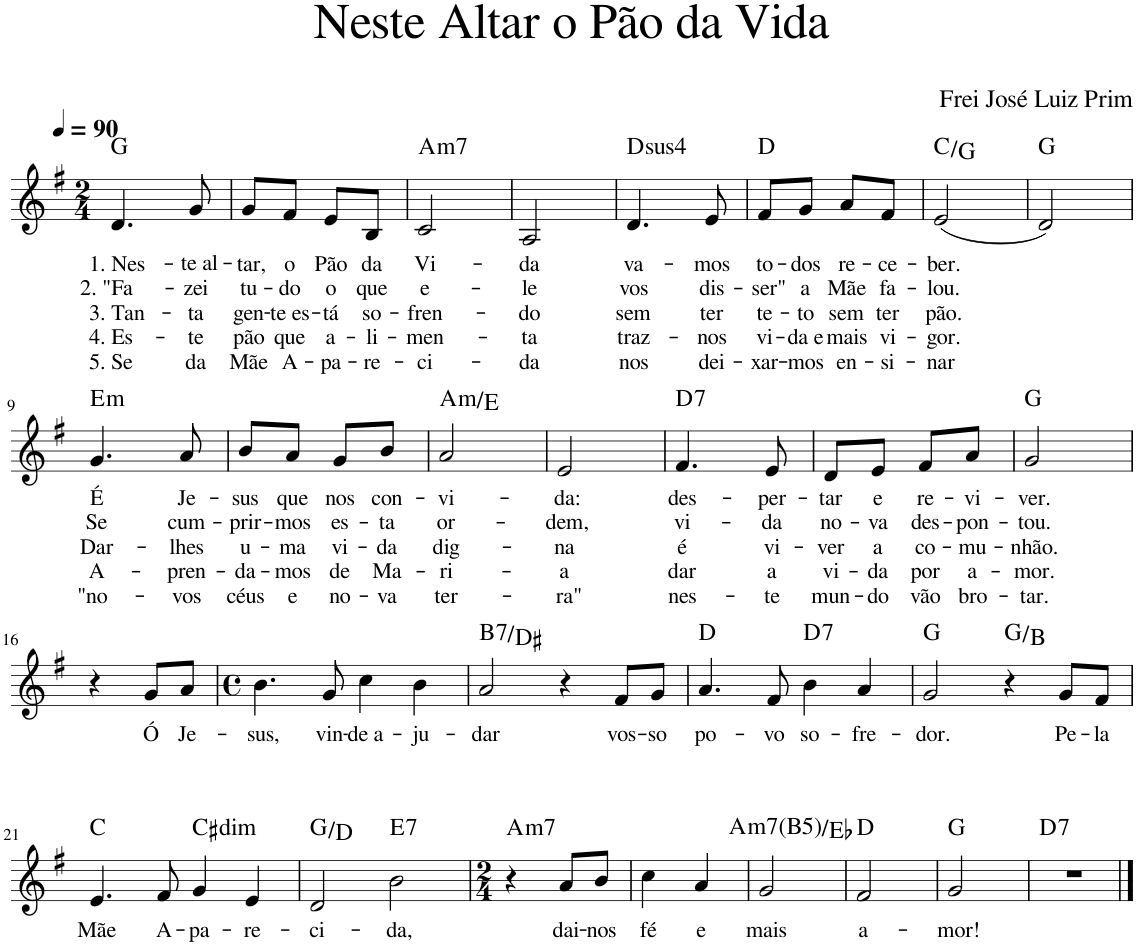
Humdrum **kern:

**kern	**text	**text	**text	**text	**text	**harte
*part1	*part1	*part1	*part1	*part1	*part1	*part1
*staff1	*staff1	*staff1	*staff1	*staff1	*staff1	*
*I"Voz	*	*	*	*	*	*
*I'Vo.	*	*	*	*	*	*
*stria5	*	*	*	*	*	*
*clefG2	*	*	*	*	*	*
*k[f#]	*	*	*	*	*	*
*M2/4	*	*	*	*	*	*
*MM90	*	*	*	*	*	*
=1	=1	=1	=1	=1	=1	=1
!	!LO:LY:b	!LO:LY:b	!LO:LY:b	!LO:LY:b	!LO:LY:b	!
4.d/	1. Nes-	2. "Fa-	3. Tan-	4. Es-	5. Se	G:maj
!	!LO:LY:b	!LO:LY:b	!LO:LY:b	!LO:LY:b	!LO:LY:b	!
8g/	-te al-	-zei	-ta	-te	da	.
=2	=2	=2	=2	=2	=2	=2
!	!LO:LY:b	!LO:LY:b	!LO:LY:b	!LO:LY:b	!LO:LY:b	!
8g/L	-tar,	tu-	gen-	pão	Mãe	.
!	!LO:LY:b	!LO:LY:b	!LO:LY:b	!LO:LY:b	!LO:LY:b	!
8f#/J	o	-do	-te es-	que	A-	.
!	!LO:LY:b	!LO:LY:b	!LO:LY:b	!LO:LY:b	!LO:LY:b	!
8e/L	Pão	o	-tá	a-	-pa-	.
!	!LO:LY:b	!LO:LY:b	!LO:LY:b	!LO:LY:b	!LO:LY:b	!
8B/J	da	que	so-	-li-	-re-	.
=3	=3	=3	=3	=3	=3	=3
!	!LO:LY:b	!LO:LY:b	!LO:LY:b	!LO:LY:b	!LO:LY:b	!LO:H:kt=m7
2c/	Vi-	e-	-fren-	-men-	-ci-	A:min7
=4	=4	=4	=4	=4	=4	=4
!	!LO:LY:b	!LO:LY:b	!LO:LY:b	!LO:LY:b	!LO:LY:b	!
2A/	-da	-le	-do	-ta	-da	.
=5	=5	=5	=5	=5	=5	=5
!	!LO:LY:b	!LO:LY:b	!LO:LY:b	!LO:LY:b	!LO:LY:b	!LO:H:kt=4
4.d/	va-	vos	sem	traz-	nos	D:sus4
!	!LO:LY:b	!LO:LY:b	!LO:LY:b	!LO:LY:b	!LO:LY:b	!
8e/	-mos	dis-	ter	-nos	dei-	.
=6	=6	=6	=6	=6	=6	=6
!	!LO:LY:b	!LO:LY:b	!LO:LY:b	!LO:LY:b	!LO:LY:b	!
8f#/L	to-	-ser"	te-	vi-	-xar-	D:maj
!	!LO:LY:b	!LO:LY:b	!LO:LY:b	!LO:LY:b	!LO:LY:b	!
8g/J	-dos	a	-to	-da e	-mos	.
!	!LO:LY:b	!LO:LY:b	!LO:LY:b	!LO:LY:b	!LO:LY:b	!
8a/L	re-	Mãe	sem	mais	en-	.
!	!LO:LY:b	!LO:LY:b	!LO:LY:b	!LO:LY:b	!LO:LY:b	!
8f#/J	-ce-	fa-	ter	vi-	-si-	.
=7	=7	=7	=7	=7	=7	=7
!	!LO:LY:b	!LO:LY:b	!LO:LY:b	!LO:LY:b	!LO:LY:b	!
(2e/	ber.	-lou.	pão.	-gor.	-nar	C:maj/5
=8	=8	=8	=8	=8	=8	=8
2d/)	.	.	.	.	.	G:maj
!!LO:LB:g=z
=9	=9	=9	=9	=9	=9	=9
!	!LO:LY:b	!LO:LY:b	!LO:LY:b	!LO:LY:b	!LO:LY:b	!LO:H:kt=m
4.g/	É	Se	Dar-	A-	"no-	E:min
!	!LO:LY:b	!LO:LY:b	!LO:LY:b	!LO:LY:b	!LO:LY:b	!
8a/	Je-	cum-	-lhes	-pren-	-vos	.
=10	=10	=10	=10	=10	=10	=10
!	!LO:LY:b	!LO:LY:b	!LO:LY:b	!LO:LY:b	!LO:LY:b	!
8b/L	-sus	-prir-	u-	-da-	céus	.
!	!LO:LY:b	!LO:LY:b	!LO:LY:b	!LO:LY:b	!LO:LY:b	!
8a/J	que	-mos	-ma	-mos	e	.
!	!LO:LY:b	!LO:LY:b	!LO:LY:b	!LO:LY:b	!LO:LY:b	!
8g/L	nos	es-	vi-	de	no-	.
!	!LO:LY:b	!LO:LY:b	!LO:LY:b	!LO:LY:b	!LO:LY:b	!
8b/J	con-	-ta	-da	Ma-	-va	.
=11	=11	=11	=11	=11	=11	=11
!	!LO:LY:b	!LO:LY:b	!LO:LY:b	!LO:LY:b	!LO:LY:b	!LO:H:kt=m
2a/	-vi-	or-	dig-	-ri-	ter-	A:min/5
=12	=12	=12	=12	=12	=12	=12
!	!LO:LY:b	!LO:LY:b	!LO:LY:b	!LO:LY:b	!LO:LY:b	!
2e/	-da:	-dem,	-na	-a	-ra"	.
=13	=13	=13	=13	=13	=13	=13
!	!LO:LY:b	!LO:LY:b	!LO:LY:b	!LO:LY:b	!LO:LY:b	!LO:H:kt=7
4.f#/	des-	vi-	é	dar	nes-	D:7
!	!LO:LY:b	!LO:LY:b	!LO:LY:b	!LO:LY:b	!LO:LY:b	!
8e/	per-	-da	vi-	a	-te	.
=14	=14	=14	=14	=14	=14	=14
!	!LO:LY:b	!LO:LY:b	!LO:LY:b	!LO:LY:b	!LO:LY:b	!
8d/L	-tar	-no-	-ver	vi-	mun-	.
!	!LO:LY:b	!LO:LY:b	!LO:LY:b	!LO:LY:b	!LO:LY:b	!
8e/J	e	-va	a	-da	-do	.
!	!LO:LY:b	!LO:LY:b	!LO:LY:b	!LO:LY:b	!LO:LY:b	!
8f#/L	re-	des-	co-	por	vão	.
!	!LO:LY:b	!LO:LY:b	!LO:LY:b	!LO:LY:b	!LO:LY:b	!
8a/J	-vi-	-pon-	-mu-	a-	bro-	.
=15	=15	=15	=15	=15	=15	=15
!	!LO:LY:b	!LO:LY:b	!LO:LY:b	!LO:LY:b	!LO:LY:b	!
2g/	-ver.	-tou.	-nhão.	-mor.	-tar.	G:maj
!!LO:LB:g=z
=16	=16	=16	=16	=16	=16	=16
4r	.	.	.	.	.	.
!	!LO:LY:b	!	!	!	!	!
8g/L	Ó	.	.	.	.	.
!	!LO:LY:b	!	!	!	!	!
8a/J	Je-	.	.	.	.	.
=17	=17	=17	=17	=17	=17	=17
*M4/4	*	*	*	*	*	*
*met(c)	*	*	*	*	*	*
!	!LO:LY:b	!	!	!	!	!
4.b\	-sus,	.	.	.	.	.
!	!LO:LY:b	!	!	!	!	!
8g/	vin-	.	.	.	.	.
!	!LO:LY:b	!	!	!	!	!
4cc\	-de a-	.	.	.	.	.
!	!LO:LY:b	!	!	!	!	!
4b\	-ju-	.	.	.	.	.
=18	=18	=18	=18	=18	=18	=18
!	!LO:LY:b	!	!	!	!	!LO:H:kt=7
2a/	-dar	.	.	.	.	B:7/3
4r	.	.	.	.	.	.
!	!LO:LY:b	!	!	!	!	!
8f#/L	vos-	.	.	.	.	.
!	!LO:LY:b	!	!	!	!	!
8g/J	-so	.	.	.	.	.
=19	=19	=19	=19	=19	=19	=19
!	!LO:LY:b	!	!	!	!	!
4.a/	po-	.	.	.	.	D:maj
!	!LO:LY:b	!	!	!	!	!
8f#/	-vo	.	.	.	.	.
!	!LO:LY:b	!	!	!	!	!LO:H:kt=7
4b\	so-	.	.	.	.	D:7
!	!LO:LY:b	!	!	!	!	!
4a/	-fre-	.	.	.	.	.
=20	=20	=20	=20	=20	=20	=20
!	!LO:LY:b	!	!	!	!	!
2g/	-dor.	.	.	.	.	G:maj
4r	.	.	.	.	.	G:maj/3
!	!LO:LY:b	!	!	!	!	!
8g/L	Pe-	.	.	.	.	.
!	!LO:LY:b	!	!	!	!	!
8f#/J	-la	.	.	.	.	.
!!LO:LB:g=z
=21	=21	=21	=21	=21	=21	=21
!	!LO:LY:b	!	!	!	!	!
4.e/	Mãe	.	.	.	.	C:maj
!	!LO:LY:b	!	!	!	!	!
8f#/	A-	.	.	.	.	.
!	!LO:LY:b	!	!	!	!	!LO:H:kt=dim
4g/	-pa-	.	.	.	.	C#:dim
!	!LO:LY:b	!	!	!	!	!
4e/	-re-	.	.	.	.	.
=22	=22	=22	=22	=22	=22	=22
!	!LO:LY:b	!	!	!	!	!
2d/	-ci-	.	.	.	.	G:maj/5
!	!LO:LY:b	!	!	!	!	!LO:H:kt=7
2b\	-da,	.	.	.	.	E:7
=23	=23	=23	=23	=23	=23	=23
*M2/4	*	*	*	*	*	*
!	!	!	!	!	!	!LO:H:kt=m7
4r	.	.	.	.	.	A:min7
!	!LO:LY:b	!	!	!	!	!
8a/L	dai-	.	.	.	.	.
!	!LO:LY:b	!	!	!	!	!
8b/J	-nos	.	.	.	.	.
=24	=24	=24	=24	=24	=24	=24
!	!LO:LY:b	!	!	!	!	!
4cc\	fé	.	.	.	.	.
!	!LO:LY:b	!	!	!	!	!
4a/	e	.	.	.	.	.
=25	=25	=25	=25	=25	=25	=25
!	!LO:LY:b	!	!	!	!	!LO:H:kt=m7(B5)
2g/	mais	.	.	.	.	A:hdim7/b5
=26	=26	=26	=26	=26	=26	=26
!	!LO:LY:b	!	!	!	!	!
2f#/	a-	.	.	.	.	D:maj
=27	=27	=27	=27	=27	=27	=27
!	!LO:LY:b	!	!	!	!	!
2g/	-mor!	.	.	.	.	G:maj
=28	=28	=28	=28	=28	=28	=28
!	!	!	!	!	!	!LO:H:kt=7
2r	.	.	.	.	.	D:7
==	==	==	==	==	==	==
*-	*-	*-	*-	*-	*-	*-
